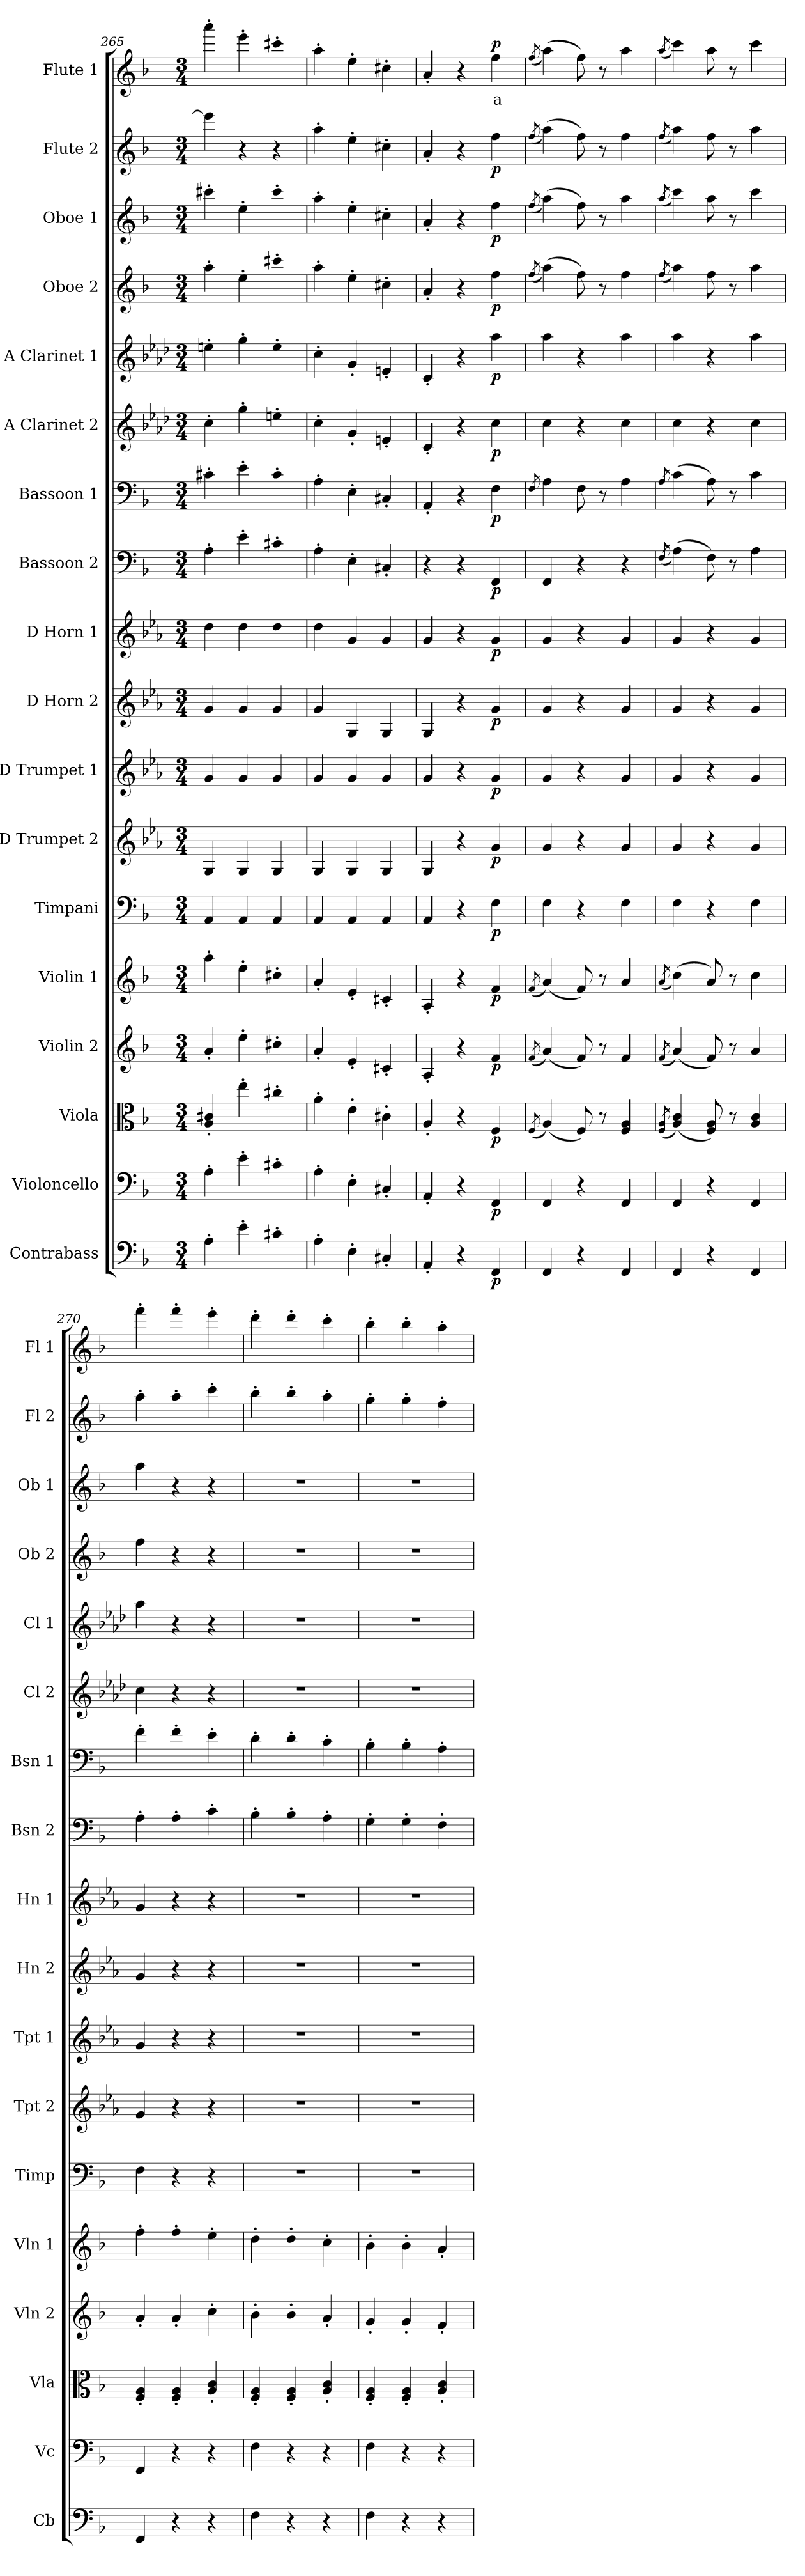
**kern	**dynam	**kern	**dynam	**kern	**dynam	**kern	**dynam	**kern	**dynam	**kern	**dynam	**kern	**dynam	**kern	**dynam	**kern	**dynam	**kern	**dynam	**kern	**dynam	**kern	**dynam	**kern	**dynam	**kern	**dynam	**kern	**dynam	**kern	**dynam	**kern	**dynam	**kern	**text	**dynam
*part18	*part18	*part17	*part17	*part16	*part16	*part15	*part15	*part14	*part14	*part13	*part13	*part12	*part12	*part11	*part11	*part10	*part10	*part9	*part9	*part8	*part8	*part7	*part7	*part6	*part6	*part5	*part5	*part4	*part4	*part3	*part3	*part2	*part2	*part1	*part1	*part1
*staff18	*staff18	*staff17	*staff17	*staff16	*staff16	*staff15	*staff15	*staff14	*staff14	*staff13	*staff13	*staff12	*staff12	*staff11	*staff11	*staff10	*staff10	*staff9	*staff9	*staff8	*staff8	*staff7	*staff7	*staff6	*staff6	*staff5	*staff5	*staff4	*staff4	*staff3	*staff3	*staff2	*staff2	*staff1	*staff1	*staff1
*I"Contrabass	*	*I"Violoncello	*	*I"Viola	*	*I"Violin 2	*	*I"Violin 1	*	*I"Timpani	*	*I"D Trumpet 2	*	*I"D Trumpet 1	*	*I"D Horn 2	*	*I"D Horn 1	*	*I"Bassoon 2	*	*I"Bassoon 1	*	*I"A Clarinet 2	*	*I"A Clarinet 1	*	*I"Oboe 2	*	*I"Oboe 1	*	*I"Flute 2	*	*I"Flute 1	*	*
*I'Cb	*	*I'Vc	*	*I'Vla	*	*I'Vln 2	*	*I'Vln 1	*	*I'Timp	*	*I'Tpt 2	*	*I'Tpt 1	*	*I'Hn 2	*	*I'Hn 1	*	*I'Bsn 2	*	*I'Bsn 1	*	*I'Cl 2	*	*I'Cl 1	*	*I'Ob 2	*	*I'Ob 1	*	*I'Fl 2	*	*I'Fl 1	*	*
*clefF4	*	*clefF4	*	*clefC3	*	*clefG2	*	*clefG2	*	*clefF4	*	*clefG2	*	*clefG2	*	*clefG2	*	*clefG2	*	*clefF4	*	*clefF4	*	*clefG2	*	*clefG2	*	*clefG2	*	*clefG2	*	*clefG2	*	*clefG2	*	*
*ITrd7c12	*	*	*	*	*	*	*	*	*	*	*	*ITrd-1c-2	*	*ITrd-1c-2	*	*ITrd6c10	*	*ITrd6c10	*	*	*	*	*	*ITrd2c3	*	*ITrd2c3	*	*	*	*	*	*	*	*	*	*
*k[b-]	*	*k[b-]	*	*k[b-]	*	*k[b-]	*	*k[b-]	*	*k[b-]	*	*k[b-]	*	*k[b-]	*	*k[b-]	*	*k[b-]	*	*k[b-]	*	*k[b-]	*	*k[b-]	*	*k[b-]	*	*k[b-]	*	*k[b-]	*	*k[b-]	*	*k[b-]	*	*
*M3/4	*	*M3/4	*	*M3/4	*	*M3/4	*	*M3/4	*	*M3/4	*	*M3/4	*	*M3/4	*	*M3/4	*	*M3/4	*	*M3/4	*	*M3/4	*	*M3/4	*	*M3/4	*	*M3/4	*	*M3/4	*	*M3/4	*	*M3/4	*	*
=265	=265	=265	=265	=265	=265	=265	=265	=265	=265	=265	=265	=265	=265	=265	=265	=265	=265	=265	=265	=265	=265	=265	=265	=265	=265	=265	=265	=265	=265	=265	=265	=265	=265	=265	=265	=265
4AA'\	.	4A'\	.	4A/' 4c#X/'	.	4a'/	.	4aa'\	.	4AA/	.	4A/	.	4a/	.	4A/	.	4e\	.	4A'\	.	4c#X'\	.	4a'\	.	4cc#X'\	.	4aa'\	.	4ccc#X'\	.	4eee\]	.	4aaa'\	.	.
4E'\	.	4e'\	.	4ee'\	.	4ee'\	.	4ee'\	.	4AA/	.	4A/	.	4a/	.	4A/	.	4e\	.	4e'\	.	4e'\	.	4ee'\	.	4ee'\	.	4ee'\	.	4ee'\	.	4r	.	4eee'\	.	.
4C#X'\	.	4c#X'\	.	4cc#X'\	.	4cc#X'\	.	4cc#X'\	.	4AA/	.	4A/	.	4a/	.	4A/	.	4e\	.	4c#X'\	.	4c#'\	.	4cc#X'\	.	4cc#'\	.	4ccc#X'\	.	4ccc#'\	.	4r	.	4ccc#X'\	.	.
=266	=266	=266	=266	=266	=266	=266	=266	=266	=266	=266	=266	=266	=266	=266	=266	=266	=266	=266	=266	=266	=266	=266	=266	=266	=266	=266	=266	=266	=266	=266	=266	=266	=266	=266	=266	=266
4AA'\	.	4A'\	.	4a'\	.	4a'/	.	4a'/	.	4AA/	.	4A/	.	4a/	.	4A/	.	4e\	.	4A'\	.	4A'\	.	4a'\	.	4a'\	.	4aa'\	.	4aa'\	.	4aa'\	.	4aa'\	.	.
4EE'\	.	4E'\	.	4e'\	.	4e'/	.	4e'/	.	4AA/	.	4A/	.	4a/	.	4AA/	.	4A/	.	4E'\	.	4E'\	.	4e'/	.	4e'/	.	4ee'\	.	4ee'\	.	4ee'\	.	4ee'\	.	.
4CC#X'/	.	4C#X'/	.	4c#X'\	.	4c#X'/	.	4c#X'/	.	4AA/	.	4A/	.	4a/	.	4AA/	.	4A/	.	4C#X'/	.	4C#X'/	.	4c#X'/	.	4c#X'/	.	4cc#X'\	.	4cc#X'\	.	4cc#X'\	.	4cc#X'\	.	.
=267	=267	=267	=267	=267	=267	=267	=267	=267	=267	=267	=267	=267	=267	=267	=267	=267	=267	=267	=267	=267	=267	=267	=267	=267	=267	=267	=267	=267	=267	=267	=267	=267	=267	=267	=267	=267
4AAA'/	.	4AA'/	.	4A'/	.	4A'/	.	4A'/	.	4AA/	.	4A/	.	4a/	.	4AA/	.	4A/	.	4r	.	4AA'/	.	4A'/	.	4A'/	.	4a'/	.	4a'/	.	4a'/	.	4a'/	.	.
4r	.	4r	.	4r	.	4r	.	4r	.	4r	.	4r	.	4r	.	4r	.	4r	.	4r	.	4r	.	4r	.	4r	.	4r	.	4r	.	4r	.	4r	.	.
!	!LO:DY:b	!	!LO:DY:b	!	!LO:DY:b	!	!LO:DY:b	!	!LO:DY:b	!	!LO:DY:b	!	!LO:DY:b	!	!LO:DY:b	!	!LO:DY:b	!	!LO:DY:b	!	!LO:DY:b	!	!LO:DY:b	!	!LO:DY:b	!	!LO:DY:b	!	!LO:DY:b	!	!LO:DY:b	!	!LO:DY:b	!	!LO:LY:b:color=#FF0000	!LO:DY:b
4FFF/	p	4FF/	p	4F/	p	4f/	p	4f/	p	4F\	p	4a/	p	4a/	p	4A/	p	4A/	p	4FF/	p	4F\	p	4a\	p	4ff\	p	4ff\	p	4ff\	p	4ff\	p	4ff\	a	p
=268	=268	=268	=268	=268	=268	=268	=268	=268	=268	=268	=268	=268	=268	=268	=268	=268	=268	=268	=268	=268	=268	=268	=268	=268	=268	=268	=268	=268	=268	=268	=268	=268	=268	=268	=268	=268
.	.	.	.	(8qF/	.	(8qf/	.	(8qf/	.	.	.	.	.	.	.	.	.	.	.	.	.	8qF/	.	.	.	.	.	(8qff/	.	(8qff/	.	(8qff/	.	(8qff/	.	.
4FFF/	.	4FF/	.	(4A/)	.	(4a/)	.	(4a/)	.	4F\	.	4a/	.	4a/	.	4A/	.	4A/	.	4FF/	.	4A\	.	4a\	.	4ff\	.	(4aa\)	.	(4aa\)	.	(4aa\)	.	(4aa\)	.	.
4r	.	4r	.	8F/)	.	8f/)	.	8f/)	.	4r	.	4r	.	4r	.	4r	.	4r	.	4r	.	8F\	.	4r	.	4r	.	8ff\)	.	8ff\)	.	8ff\)	.	8ff\)	.	.
.	.	.	.	8r	.	8r	.	8r	.	.	.	.	.	.	.	.	.	.	.	.	.	8r	.	.	.	.	.	8r	.	8r	.	8r	.	8r	.	.
4FFF/	.	4FF/	.	4F/ 4A/	.	4f/	.	4a/	.	4F\	.	4a/	.	4a/	.	4A/	.	4A/	.	4r	.	4A\	.	4a\	.	4ff\	.	4ff\	.	4aa\	.	4ff\	.	4aa\	.	.
=269	=269	=269	=269	=269	=269	=269	=269	=269	=269	=269	=269	=269	=269	=269	=269	=269	=269	=269	=269	=269	=269	=269	=269	=269	=269	=269	=269	=269	=269	=269	=269	=269	=269	=269	=269	=269
.	.	.	.	(8qF/ 8qA/	.	(8qf/	.	(8qa/	.	.	.	.	.	.	.	.	.	.	.	(8qF/	.	8qA/	.	.	.	.	.	(8qff/	.	(8qaa/	.	(8qff/	.	(8qaa/	.	.
4FFF/	.	4FF/	.	(4A/ 4c/)	.	(4a/)	.	(4cc\)	.	4F\	.	4a/	.	4a/	.	4A/	.	4A/	.	(4A\)	.	(4c\	.	4a\	.	4ff\	.	4aa\)	.	4ccc\)	.	4aa\)	.	4ccc\)	.	.
4r	.	4r	.	8F/ 8A/)	.	8f/)	.	8a/)	.	4r	.	4r	.	4r	.	4r	.	4r	.	8F\)	.	8A\)	.	4r	.	4r	.	8ff\	.	8aa\	.	8ff\	.	8aa\	.	.
.	.	.	.	8r	.	8r	.	8r	.	.	.	.	.	.	.	.	.	.	.	8r	.	8r	.	.	.	.	.	8r	.	8r	.	8r	.	8r	.	.
4FFF/	.	4FF/	.	4A/ 4c/	.	4a/	.	4cc\	.	4F\	.	4a/	.	4a/	.	4A/	.	4A/	.	4A\	.	4c\	.	4a\	.	4ff\	.	4aa\	.	4ccc\	.	4aa\	.	4ccc\	.	.
!!LO:PB:g=z
=270	=270	=270	=270	=270	=270	=270	=270	=270	=270	=270	=270	=270	=270	=270	=270	=270	=270	=270	=270	=270	=270	=270	=270	=270	=270	=270	=270	=270	=270	=270	=270	=270	=270	=270	=270	=270
4FFF/	.	4FF/	.	4F/' 4A/'	.	4a'/	.	4ff'\	.	4F\	.	4a/	.	4a/	.	4A/	.	4A/	.	4A'\	.	4f'\	.	4a\	.	4ff\	.	4ff\	.	4aa\	.	4aa'\	.	4fff'\	.	.
4r	.	4r	.	4F/' 4A/'	.	4a'/	.	4ff'\	.	4r	.	4r	.	4r	.	4r	.	4r	.	4A'\	.	4f'\	.	4r	.	4r	.	4r	.	4r	.	4aa'\	.	4fff'\	.	.
4r	.	4r	.	4A/' 4c/'	.	4cc'\	.	4ee'\	.	4r	.	4r	.	4r	.	4r	.	4r	.	4c'\	.	4e'\	.	4r	.	4r	.	4r	.	4r	.	4ccc'\	.	4eee'\	.	.
=271	=271	=271	=271	=271	=271	=271	=271	=271	=271	=271	=271	=271	=271	=271	=271	=271	=271	=271	=271	=271	=271	=271	=271	=271	=271	=271	=271	=271	=271	=271	=271	=271	=271	=271	=271	=271
4FF\	.	4F\	.	4F/' 4A/'	.	4b-'\	.	4dd'\	.	2.r	.	2.r	.	2.r	.	2.r	.	2.r	.	4B-'\	.	4d'\	.	2.r	.	2.r	.	2.r	.	2.r	.	4bb-'\	.	4ddd'\	.	.
4r	.	4r	.	4F/' 4A/'	.	4b-'\	.	4dd'\	.	.	.	.	.	.	.	.	.	.	.	4B-'\	.	4d'\	.	.	.	.	.	.	.	.	.	4bb-'\	.	4ddd'\	.	.
4r	.	4r	.	4A/' 4c/'	.	4a'/	.	4cc'\	.	.	.	.	.	.	.	.	.	.	.	4A'\	.	4c'\	.	.	.	.	.	.	.	.	.	4aa'\	.	4ccc'\	.	.
=272	=272	=272	=272	=272	=272	=272	=272	=272	=272	=272	=272	=272	=272	=272	=272	=272	=272	=272	=272	=272	=272	=272	=272	=272	=272	=272	=272	=272	=272	=272	=272	=272	=272	=272	=272	=272
4FF\	.	4F\	.	4F/' 4A/'	.	4g'/	.	4b-'\	.	2.r	.	2.r	.	2.r	.	2.r	.	2.r	.	4G'\	.	4B-'\	.	2.r	.	2.r	.	2.r	.	2.r	.	4gg'\	.	4bb-'\	.	.
4r	.	4r	.	4F/' 4A/'	.	4g'/	.	4b-'\	.	.	.	.	.	.	.	.	.	.	.	4G'\	.	4B-'\	.	.	.	.	.	.	.	.	.	4gg'\	.	4bb-'\	.	.
4r	.	4r	.	4A/' 4c/'	.	4f'/	.	4a'/	.	.	.	.	.	.	.	.	.	.	.	4F'\	.	4A'\	.	.	.	.	.	.	.	.	.	4ff'\	.	4aa'\	.	.
=	=	=	=	=	=	=	=	=	=	=	=	=	=	=	=	=	=	=	=	=	=	=	=	=	=	=	=	=	=	=	=	=	=	=	=	=
*-	*-	*-	*-	*-	*-	*-	*-	*-	*-	*-	*-	*-	*-	*-	*-	*-	*-	*-	*-	*-	*-	*-	*-	*-	*-	*-	*-	*-	*-	*-	*-	*-	*-	*-	*-	*-
